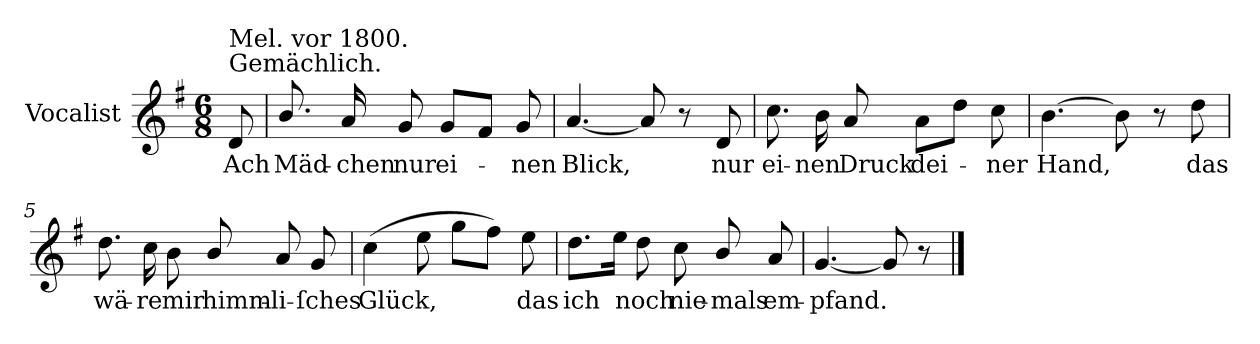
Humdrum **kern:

**kern	**text
*part1	*part1
*staff1	*staff1
*I"Vocalist	*
*k[f#]	*
*G:	*
*M6/8	*
=	=
!LO:TX:a:t=Gemächlich.	!
!LO:TX:a:t=Mel. vor 1800.	!
8d	Ach
=1	=1
8.b/	Mäd-
16a	-chen
8g	nur
8gL	ei-
8f#J	.
8g	-nen
=2	=2
[4.a	Blick,
8a]	.
8r	.
8d	nur
=3	=3
8.cc	ei-
16b	-nen
8a	Druck
8aL	dei-
8ddJ	.
8cc	-ner
=4	=4
[4.b	Hand,
8b]	.
8r	.
8dd	das
=5	=5
8.dd	wä-
16cc	-re
8b	mir
8b/	himm-
8a	-li-
8g	-ſches
=6	=6
(4cc	Glück,
8ee	.
8ggL	.
8ff#J)	.
8ee	das
=7	=7
8.ddL	ich
16eeJk	.
8dd	noch
8cc	nie-
8b/	-mals
8a	em-
=8	=8
[4.g	-pfand.
8g]	.
8r	.
==	==
*-	*-
